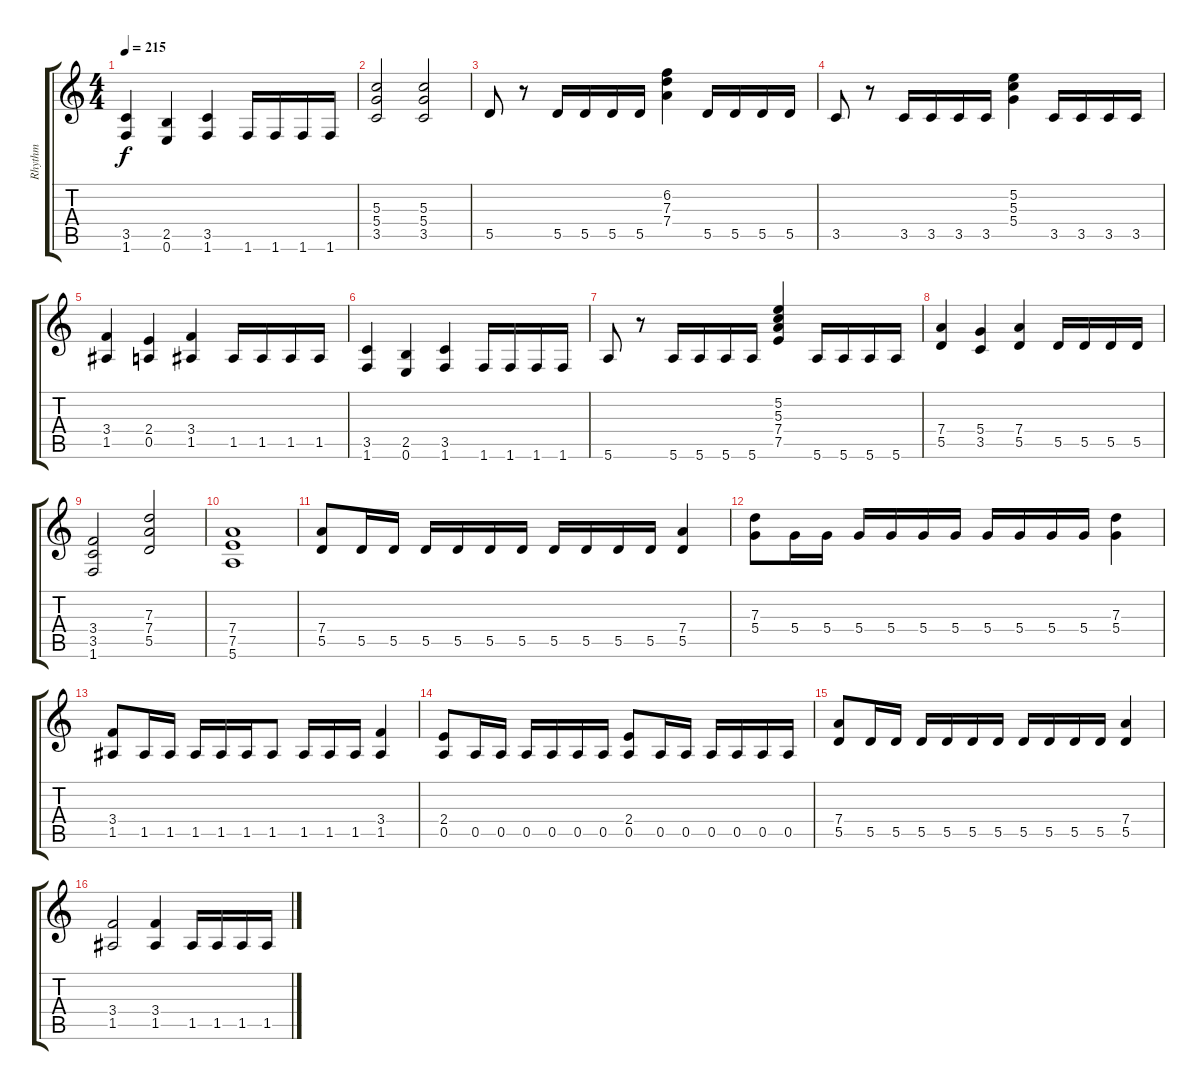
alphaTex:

\track ("Rhythm" "Rhythm") {instrument distortionguitar}
\staff {score tabs}
\tuning (E4 B3 G3 D3 A2 E2) {hide}
\ts (4 4)
\tempo 215
\clef g2
\ks c
(3.5 1.6).4{dy f} (2.5 0.6).4 (3.5 1.6).4 1.6.16 1.6.16 1.6.16 1.6.16 |
(5.3 5.4 3.5).2 (5.3 5.4 3.5).2 |
5.5.8 r.8 5.5.16 5.5.16 5.5.16 5.5.16 (6.2 7.3 7.4).4 5.5.16 5.5.16 5.5.16 5.5.16 |
3.5.8 r.8 3.5.16 3.5.16 3.5.16 3.5.16 (5.2 5.3 5.4).4 3.5.16 3.5.16 3.5.16 3.5.16 |
(3.4 1.5).4 (2.4 0.5).4 (3.4 1.5).4 1.5.16 1.5.16 1.5.16 1.5.16 |
(3.5 1.6).4 (2.5 0.6).4 (3.5 1.6).4 1.6.16 1.6.16 1.6.16 1.6.16 |
5.6.8 r.8 5.6.16 5.6.16 5.6.16 5.6.16 (5.2 5.3 7.4 7.5).4 5.6.16 5.6.16 5.6.16 5.6.16 |
(7.4 5.5).4 (5.4 3.5).4 (7.4 5.5).4 5.5.16 5.5.16 5.5.16 5.5.16 |
(3.4 3.5 1.6).2 (7.3 7.4 5.5).2 |
(7.4 7.5 5.6).1 |
(7.4 5.5).8 5.5.16 5.5.16 5.5.16 5.5.16 5.5.16 5.5.16 5.5.16 5.5.16 5.5.16 5.5.16 (7.4 5.5).4 |
(7.3 5.4).8 5.4.16 5.4.16 5.4.16 5.4.16 5.4.16 5.4.16 5.4.16 5.4.16 5.4.16 5.4.16 (7.3 5.4).4 |
(3.4 1.5).8 1.5.16 1.5.16 1.5.16 1.5.16 1.5.16 1.5.8 1.5.16 1.5.16 1.5.16 (3.4 1.5).4 |
(2.4 0.5).8 0.5.16 0.5.16 0.5.16 0.5.16 0.5.16 0.5.16 (2.4 0.5).8 0.5.16 0.5.16 0.5.16 0.5.16 0.5.16 0.5.16 |
(7.4 5.5).8 5.5.16 5.5.16 5.5.16 5.5.16 5.5.16 5.5.16 5.5.16 5.5.16 5.5.16 5.5.16 (7.4 5.5).4 |
(3.4 1.5).2 (3.4 1.5).4 1.5.16 1.5.16 1.5.16 1.5.16
